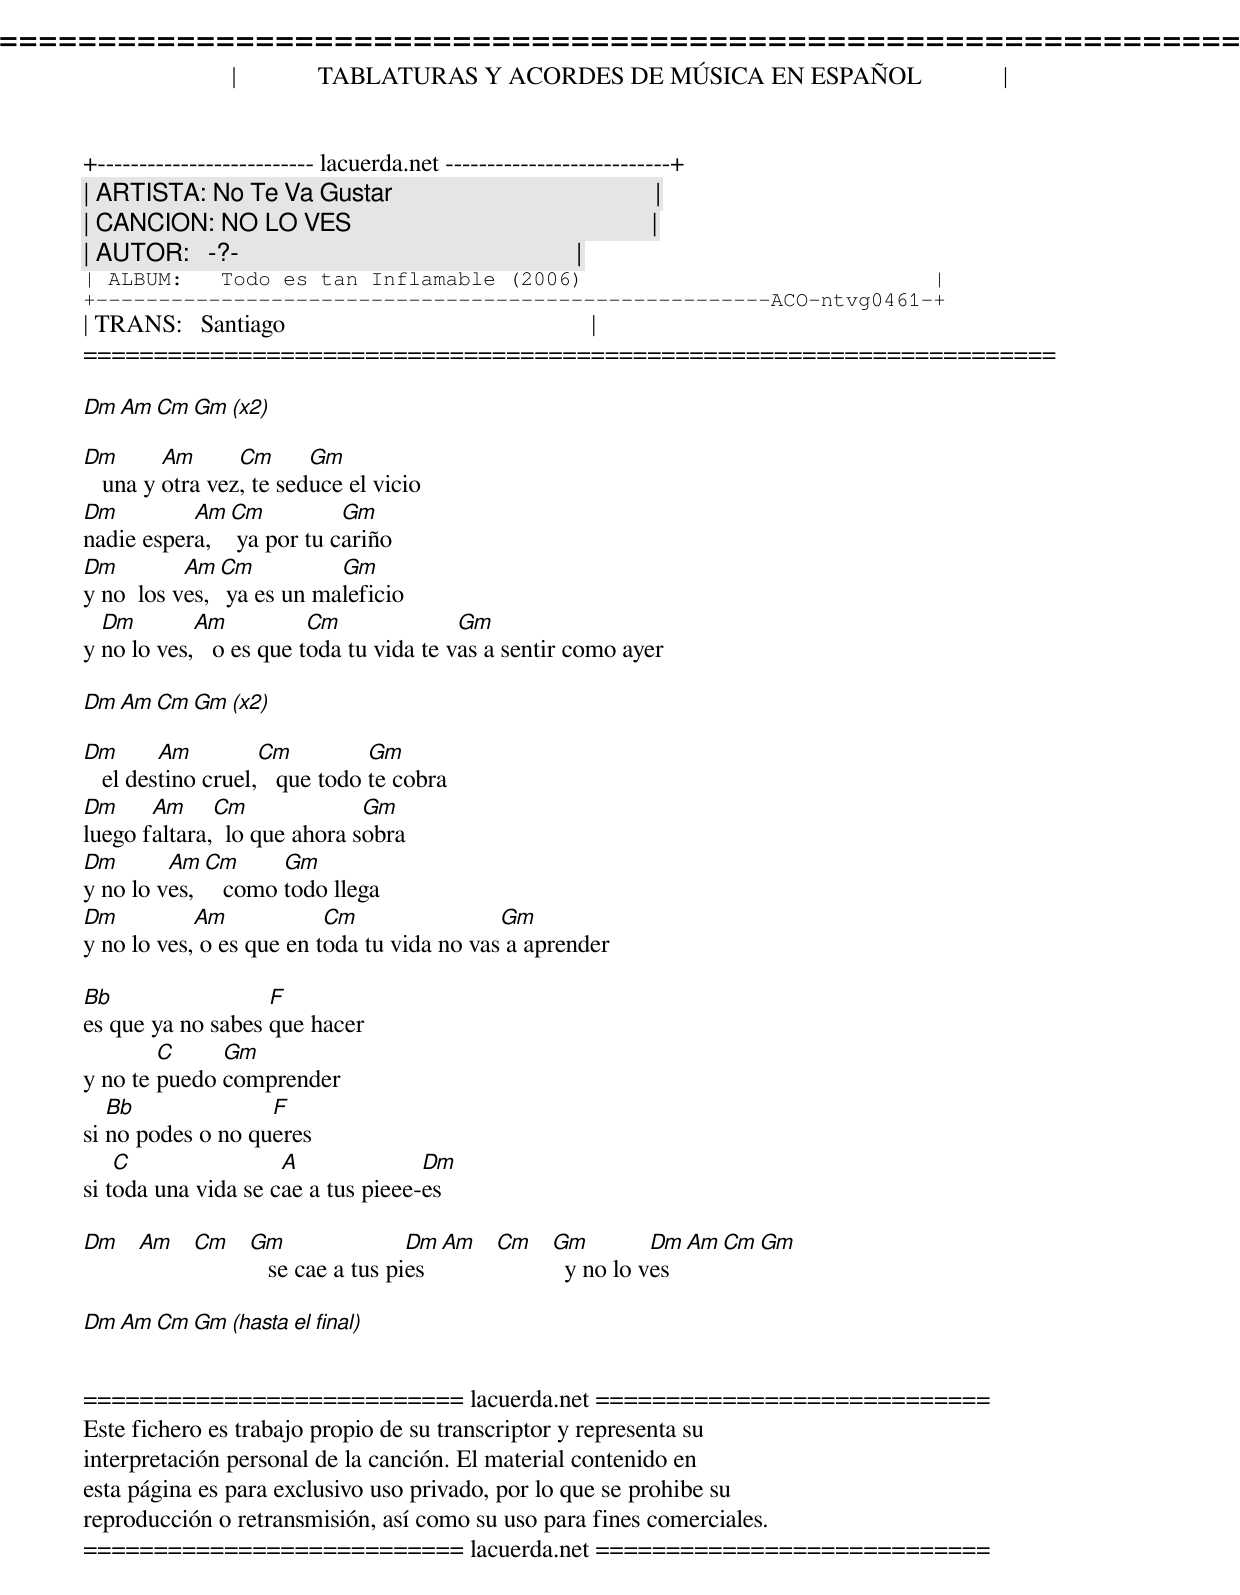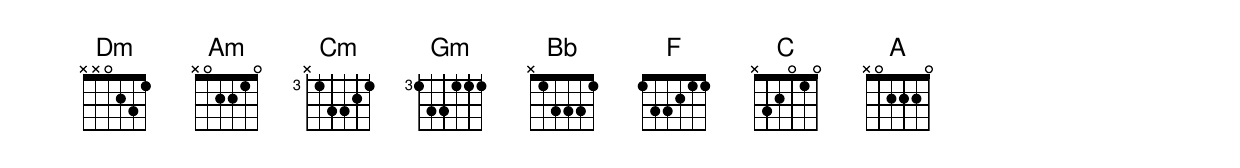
=====================================================================
|             TABLATURAS Y ACORDES DE MÚSICA EN ESPAÑOL             |
+-------------------------- lacuerda.net ---------------------------+
| ARTISTA: No Te Va Gustar                                          |
| CANCION: NO LO VES                                                |
| AUTOR:   -?-                                                      |
| ALBUM:   Todo es tan Inflamable (2006)                            |
+------------------------------------------------------ACO-ntvg0461-+
| TRANS:   Santiago                                                 |
=====================================================================

Dm Am Cm Gm  (x2)

Dm       Am      Cm      Gm
   una y otra vez, te seduce el vicio
Dm         Am Cm          Gm
nadie espera,  ya por tu cariño
Dm         Am Cm          Gm
y no  los ves, ya es un maleficio
  Dm        Am           Cm              Gm
y no lo ves,   o es que toda tu vida te vas a sentir como ayer

Dm Am Cm Gm  (x2)

Dm       Am         Cm          Gm
   el destino cruel,   que todo te cobra
Dm     Am     Cm              Gm
luego faltara,  lo que ahora sobra
Dm       Am Cm      Gm
y no lo ves,   como todo llega
Dm          Am            Cm                Gm
y no lo ves, o es que en toda tu vida no vas a aprender

Bb                 F
es que ya no sabes que hacer
        C     Gm
y no te puedo comprender
   Bb              F
si no podes o no queres
    C                A              Dm
si toda una vida se cae a tus pieee-es

Dm Am Cm Gm                Dm Am Cm Gm         Dm Am Cm Gm
            se cae a tus pies         y no lo ves

Dm Am Cm Gm (hasta el final)


=========================== lacuerda.net ============================
Este fichero es trabajo propio de su transcriptor y representa su
interpretación personal de la canción. El material contenido en
esta página es para exclusivo uso privado, por lo que se prohibe su
reproducción o retransmisión, así como su uso para fines comerciales.
=========================== lacuerda.net ============================
